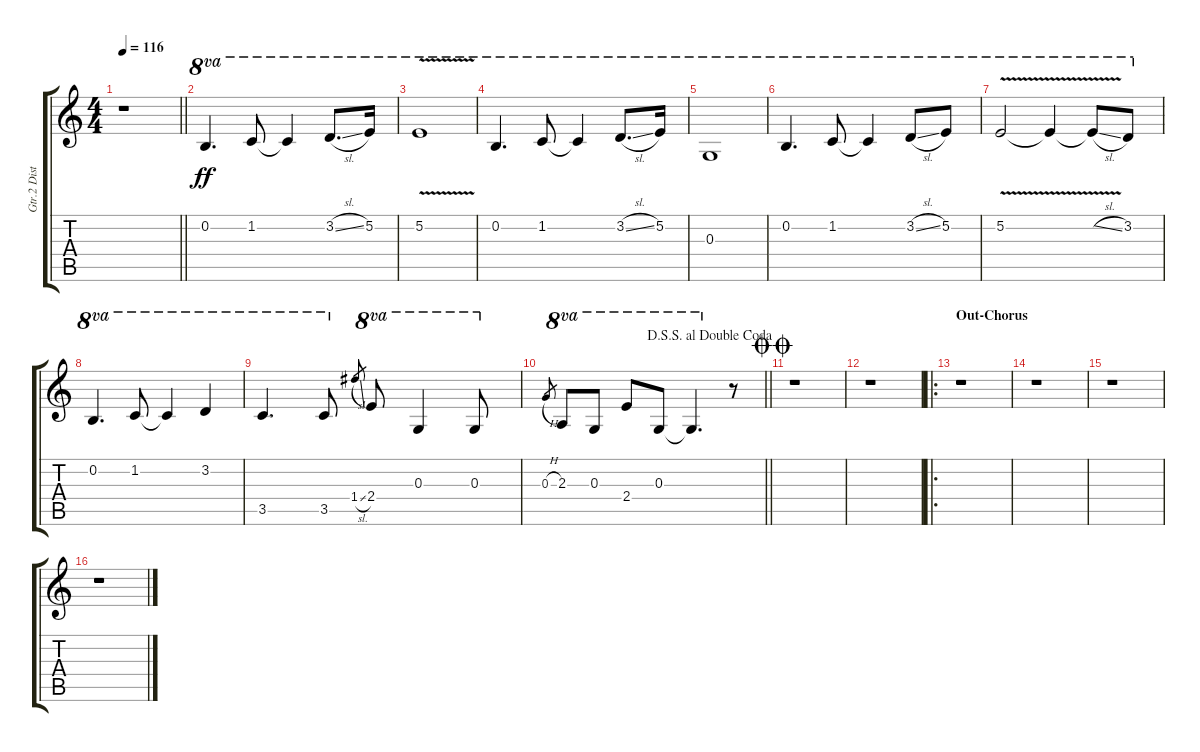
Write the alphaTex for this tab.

\track ("Gtr.2 Distortion" "Gtr.2 Dist") {instrument distortionguitar}
\staff {score tabs}
\tuning (E4 B3 G3 D4 A3 E3) {hide}
\ts (4 4)
\tempo 116
\clef g2
\barLineRight lightlight
\ks c
r.1{dy ff} |
0.2.4{d ot 8va} 1.2.8{ot 8va} 1.2{t}.4{ot 8va} 3.2{sl}.8{d ot 8va} 5.2.16{ot 8va} |
5.2{v}.1{ot 8va} |
0.2.4{d ot 8va} 1.2.8{ot 8va} 1.2{t}.4{ot 8va} 3.2{sl}.8{d ot 8va} 5.2.16{ot 8va} |
0.3.1{ot 8va} |
0.2.4{d ot 8va} 1.2.8{ot 8va} 1.2{t}.4{ot 8va} 3.2{sl}.8{ot 8va} 5.2.8{ot 8va} |
5.2{v}.2{ot 8va} 5.2{v t}.4{ot 8va} 5.2{sl t}.8{ot 8va} 3.2.8{ot 8va} |
0.2.4{d ot 8va} 1.2.8{ot 8va} 1.2{t}.4{ot 8va} 3.2.4{ot 8va} |
3.5.4{d ot 8va} 3.5.8{ot 8va} 1.4{sl}.8{gr} 2.4.8{ot 8va} 0.3.4{ot 8va} 0.3.8{ot 8va} |
\jump dalsegnosegnoaldoublecoda
\barLineRight lightlight
0.3{h}.8{gr} 2.3.8{ot 8va} 0.3.8{ot 8va} 2.4.8{ot 8va} 0.3.8{ot 8va} 0.3{t}.4{d ot 8va} r.8 |
\jump doublecoda
r.1 |
r.1 |
\ro
\section ("" "Out-Chorus")
r.1 |
r.1 |
r.1 |
r.1
